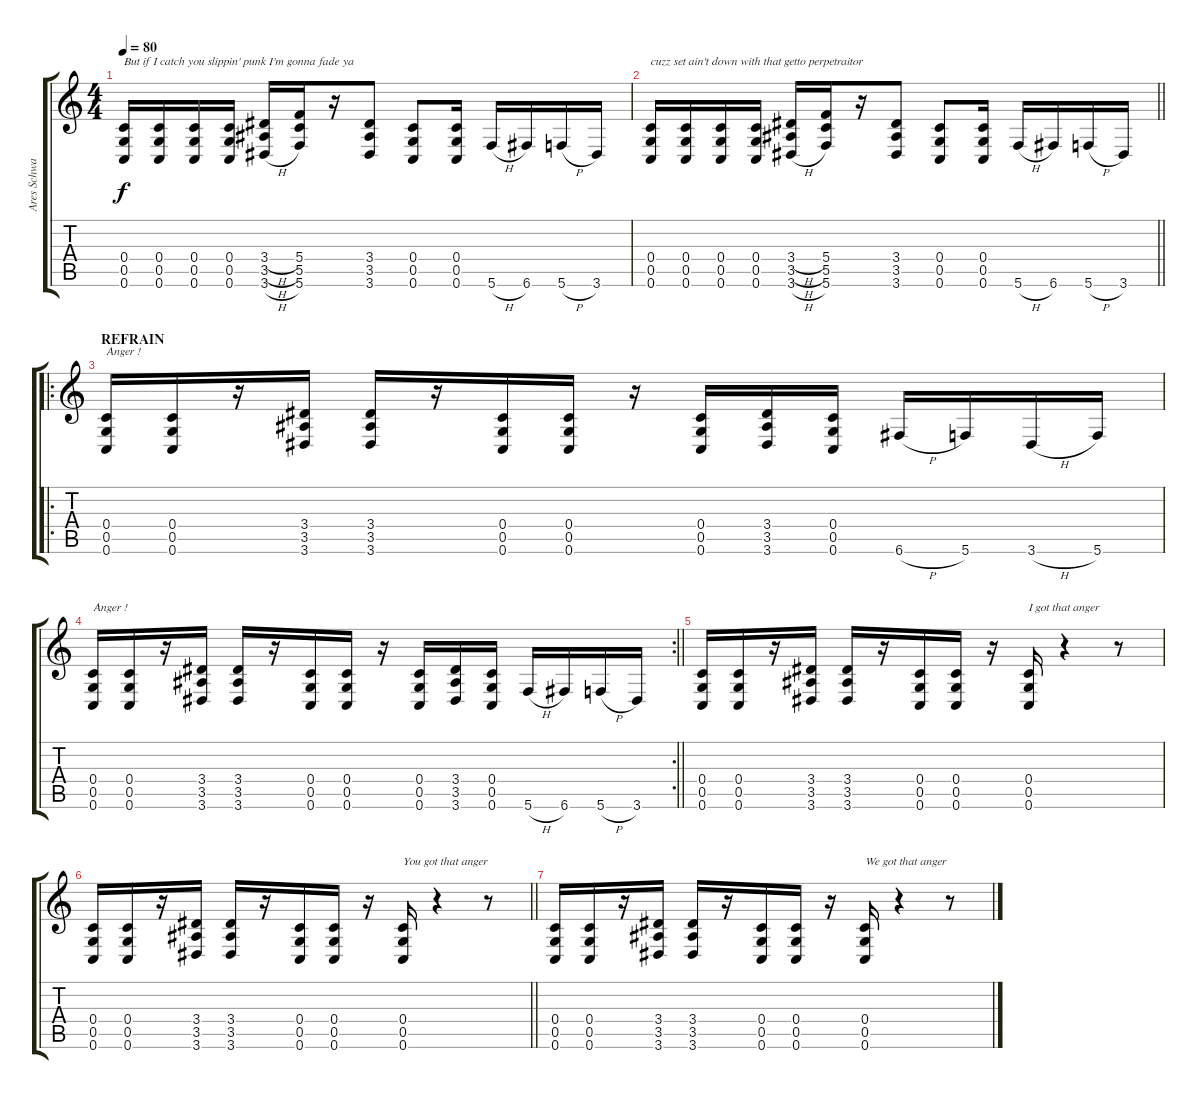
\track ("Ares Schwager" "Ares Schwa") {instrument distortionguitar}
\staff {score tabs}
\tuning (D4 A3 F3 C3 G2 C2) {hide}
\ts (4 4)
\tempo 80
\clef g2
\ks c
(0.4 0.5 0.6).16{txt "But if I catch you slippin' punk I'm gonna fade ya" dy f} (0.4 0.5 0.6).16 (0.4 0.5 0.6).16 (0.4 0.5 0.6).16 (3.4{h} 3.5{h} 3.6{h}).16 (5.4 5.5 5.6).16 r.16 (3.4 3.5 3.6).8 (0.4 0.5 0.6).8 (0.4 0.5 0.6).16 5.6{h}.16 6.6.16 5.6{h}.16 3.6.16 |
\barLineRight lightlight
(0.4 0.5 0.6).16{txt "cuzz set ain't down with that getto perpetraitor"} (0.4 0.5 0.6).16 (0.4 0.5 0.6).16 (0.4 0.5 0.6).16 (3.4{h} 3.5{h} 3.6{h}).16 (5.4 5.5 5.6).16 r.16 (3.4 3.5 3.6).8 (0.4 0.5 0.6).8 (0.4 0.5 0.6).16 5.6{h}.16 6.6.16 5.6{h}.16 3.6.16 |
\ro
\section ("" "REFRAIN")
(0.4 0.5 0.6).16{txt "Anger !"} (0.4 0.5 0.6).16 r.16 (3.4 3.5 3.6).16 (3.4 3.5 3.6).16 r.16 (0.4 0.5 0.6).16 (0.4 0.5 0.6).16 r.16 (0.4 0.5 0.6).16 (3.4 3.5 3.6).16 (0.4 0.5 0.6).16 6.6{h}.16 5.6.16 3.6{h}.16 5.6.16 |
\rc 2
\barLineRight lightlight
(0.4 0.5 0.6).16{txt "Anger !"} (0.4 0.5 0.6).16 r.16 (3.4 3.5 3.6).16 (3.4 3.5 3.6).16 r.16 (0.4 0.5 0.6).16 (0.4 0.5 0.6).16 r.16 (0.4 0.5 0.6).16 (3.4 3.5 3.6).16 (0.4 0.5 0.6).16 5.6{h}.16 6.6.16 5.6{h}.16 3.6.16 |
(0.4 0.5 0.6).16 (0.4 0.5 0.6).16 r.16 (3.4 3.5 3.6).16 (3.4 3.5 3.6).16 r.16 (0.4 0.5 0.6).16 (0.4 0.5 0.6).16 r.16 (0.4 0.5 0.6).16{txt "I got that anger"} r.4 r.8 |
\barLineRight lightlight
(0.4 0.5 0.6).16 (0.4 0.5 0.6).16 r.16 (3.4 3.5 3.6).16 (3.4 3.5 3.6).16 r.16 (0.4 0.5 0.6).16 (0.4 0.5 0.6).16 r.16 (0.4 0.5 0.6).16{txt "You got that anger"} r.4 r.8 |
(0.4 0.5 0.6).16 (0.4 0.5 0.6).16 r.16 (3.4 3.5 3.6).16 (3.4 3.5 3.6).16 r.16 (0.4 0.5 0.6).16 (0.4 0.5 0.6).16 r.16 (0.4 0.5 0.6).16{txt "We got that anger"} r.4 r.8
